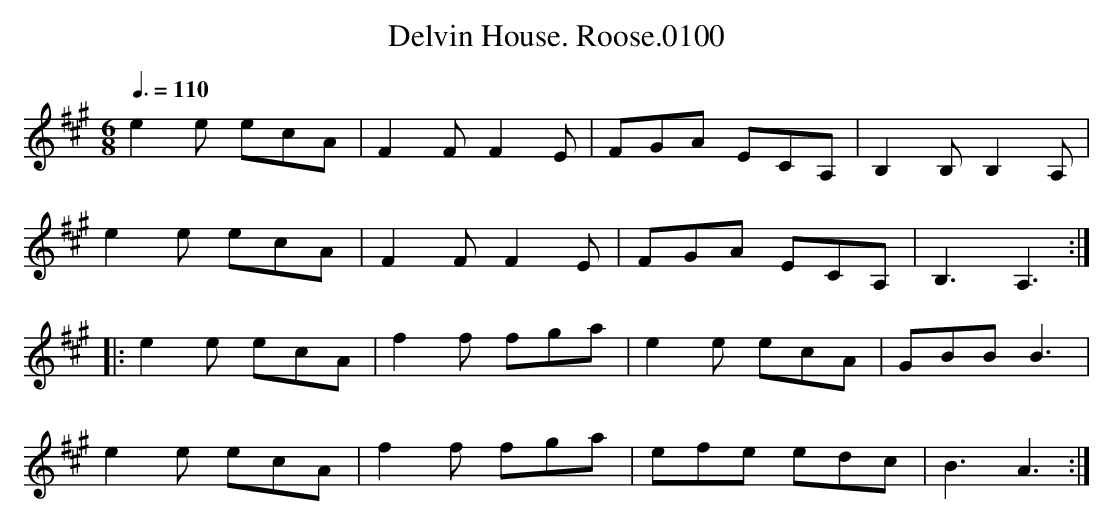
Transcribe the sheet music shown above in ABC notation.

X:1
T:Delvin House. Roose.0100
Q:3/8=110
M:6/8
L:1/8
K:A
e2 e ecA|F2 F F2 E|FGA ECA,|B,2 B, B,2A,|
e2 e ecA|F2 F F2 E|FGA ECA,|B,3 A,3:|
|:e2 e ecA|f2 f fga|e2 e ecA|GBB B3|
e2 e ecA|f2 f fga|efe edc|B3 A3:|
